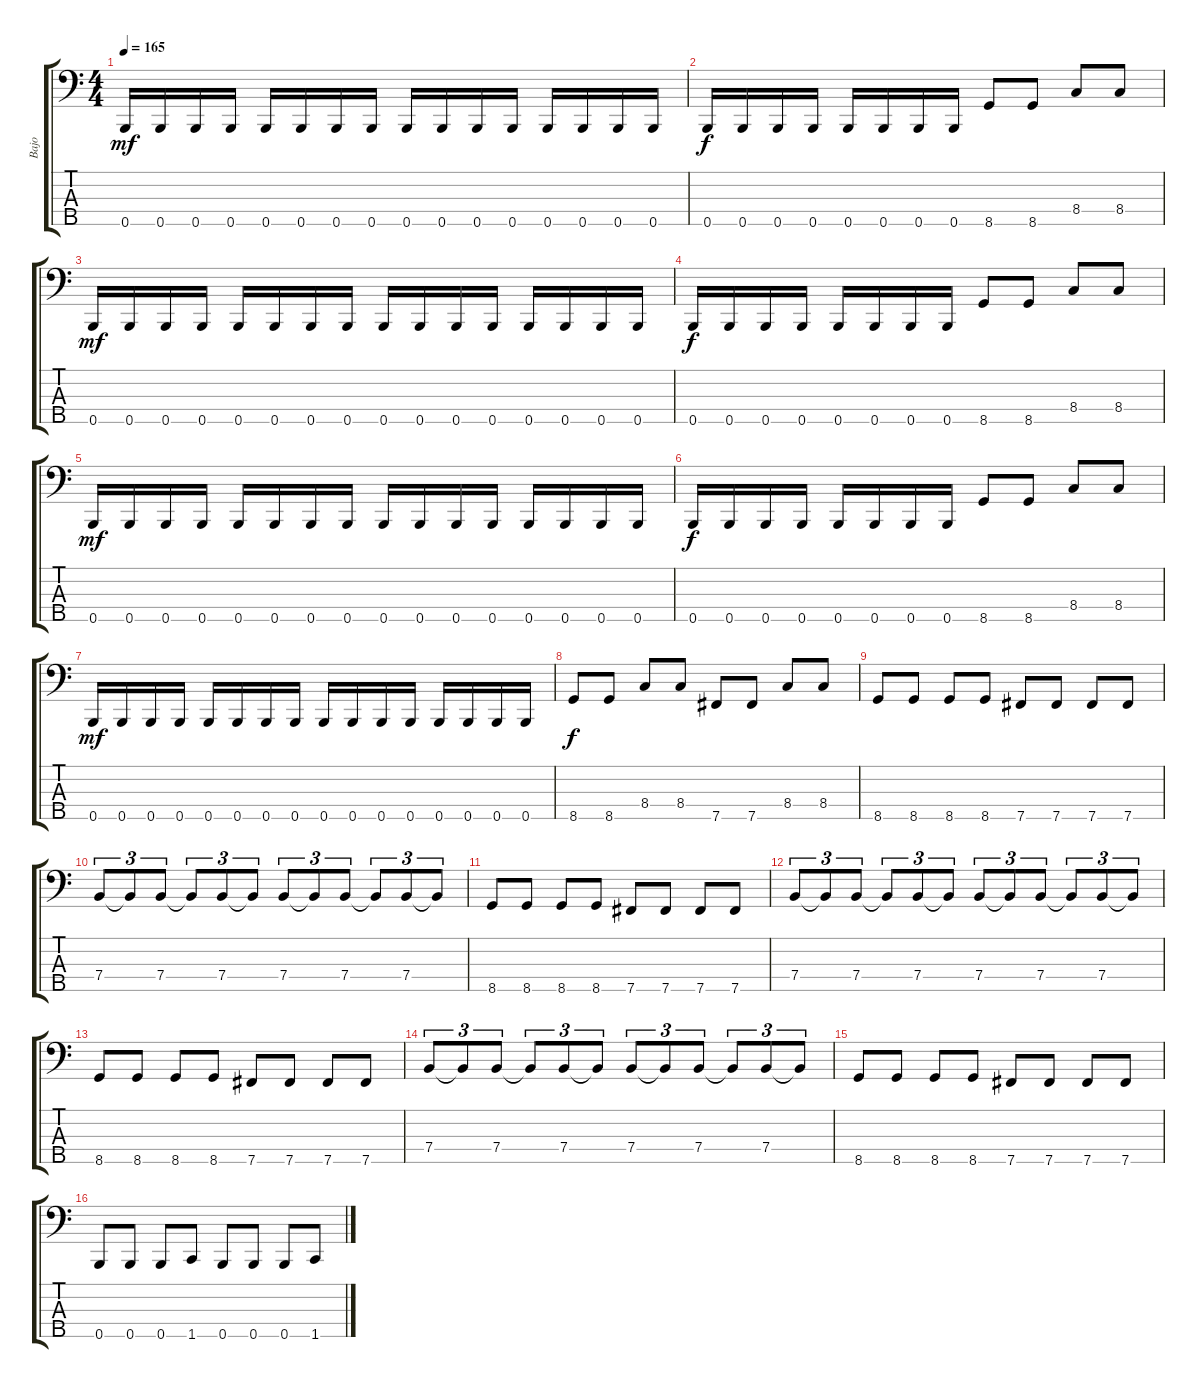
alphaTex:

\track ("Bajo" "Bajo") {instrument electricbasspick}
\staff {score tabs}
\tuning (G2 D2 A1 E1 B0) {hide}
\ts (4 4)
\tempo 165
\clef f4
\ks c
0.5.16{dy mf} 0.5.16 0.5.16 0.5.16 0.5.16 0.5.16 0.5.16 0.5.16 0.5.16 0.5.16 0.5.16 0.5.16 0.5.16 0.5.16 0.5.16 0.5.16 |
0.5.16{dy f} 0.5.16 0.5.16 0.5.16 0.5.16 0.5.16 0.5.16 0.5.16 8.5.8 8.5.8 8.4.8 8.4.8 |
0.5.16{dy mf} 0.5.16 0.5.16 0.5.16 0.5.16 0.5.16 0.5.16 0.5.16 0.5.16 0.5.16 0.5.16 0.5.16 0.5.16 0.5.16 0.5.16 0.5.16 |
0.5.16{dy f} 0.5.16 0.5.16 0.5.16 0.5.16 0.5.16 0.5.16 0.5.16 8.5.8 8.5.8 8.4.8 8.4.8 |
0.5.16{dy mf} 0.5.16 0.5.16 0.5.16 0.5.16 0.5.16 0.5.16 0.5.16 0.5.16 0.5.16 0.5.16 0.5.16 0.5.16 0.5.16 0.5.16 0.5.16 |
0.5.16{dy f} 0.5.16 0.5.16 0.5.16 0.5.16 0.5.16 0.5.16 0.5.16 8.5.8 8.5.8 8.4.8 8.4.8 |
0.5.16{dy mf} 0.5.16 0.5.16 0.5.16 0.5.16 0.5.16 0.5.16 0.5.16 0.5.16 0.5.16 0.5.16 0.5.16 0.5.16 0.5.16 0.5.16 0.5.16 |
8.5.8{dy f} 8.5.8 8.4.8 8.4.8 7.5.8 7.5.8 8.4.8 8.4.8 |
8.5.8 8.5.8 8.5.8 8.5.8 7.5.8 7.5.8 7.5.8 7.5.8 |
7.4.8{tu (3 2)} 7.4{t}.8{tu (3 2)} 7.4.8{tu (3 2)} 7.4{t}.8{tu (3 2)} 7.4.8{tu (3 2)} 7.4{t}.8{tu (3 2)} 7.4.8{tu (3 2)} 7.4{t}.8{tu (3 2)} 7.4.8{tu (3 2)} 7.4{t}.8{tu (3 2)} 7.4.8{tu (3 2)} 7.4{t}.8{tu (3 2)} |
8.5.8 8.5.8 8.5.8 8.5.8 7.5.8 7.5.8 7.5.8 7.5.8 |
7.4.8{tu (3 2)} 7.4{t}.8{tu (3 2)} 7.4.8{tu (3 2)} 7.4{t}.8{tu (3 2)} 7.4.8{tu (3 2)} 7.4{t}.8{tu (3 2)} 7.4.8{tu (3 2)} 7.4{t}.8{tu (3 2)} 7.4.8{tu (3 2)} 7.4{t}.8{tu (3 2)} 7.4.8{tu (3 2)} 7.4{t}.8{tu (3 2)} |
8.5.8 8.5.8 8.5.8 8.5.8 7.5.8 7.5.8 7.5.8 7.5.8 |
7.4.8{tu (3 2)} 7.4{t}.8{tu (3 2)} 7.4.8{tu (3 2)} 7.4{t}.8{tu (3 2)} 7.4.8{tu (3 2)} 7.4{t}.8{tu (3 2)} 7.4.8{tu (3 2)} 7.4{t}.8{tu (3 2)} 7.4.8{tu (3 2)} 7.4{t}.8{tu (3 2)} 7.4.8{tu (3 2)} 7.4{t}.8{tu (3 2)} |
8.5.8 8.5.8 8.5.8 8.5.8 7.5.8 7.5.8 7.5.8 7.5.8 |
0.5.8 0.5.8 0.5.8 1.5.8 0.5.8 0.5.8 0.5.8 1.5.8
